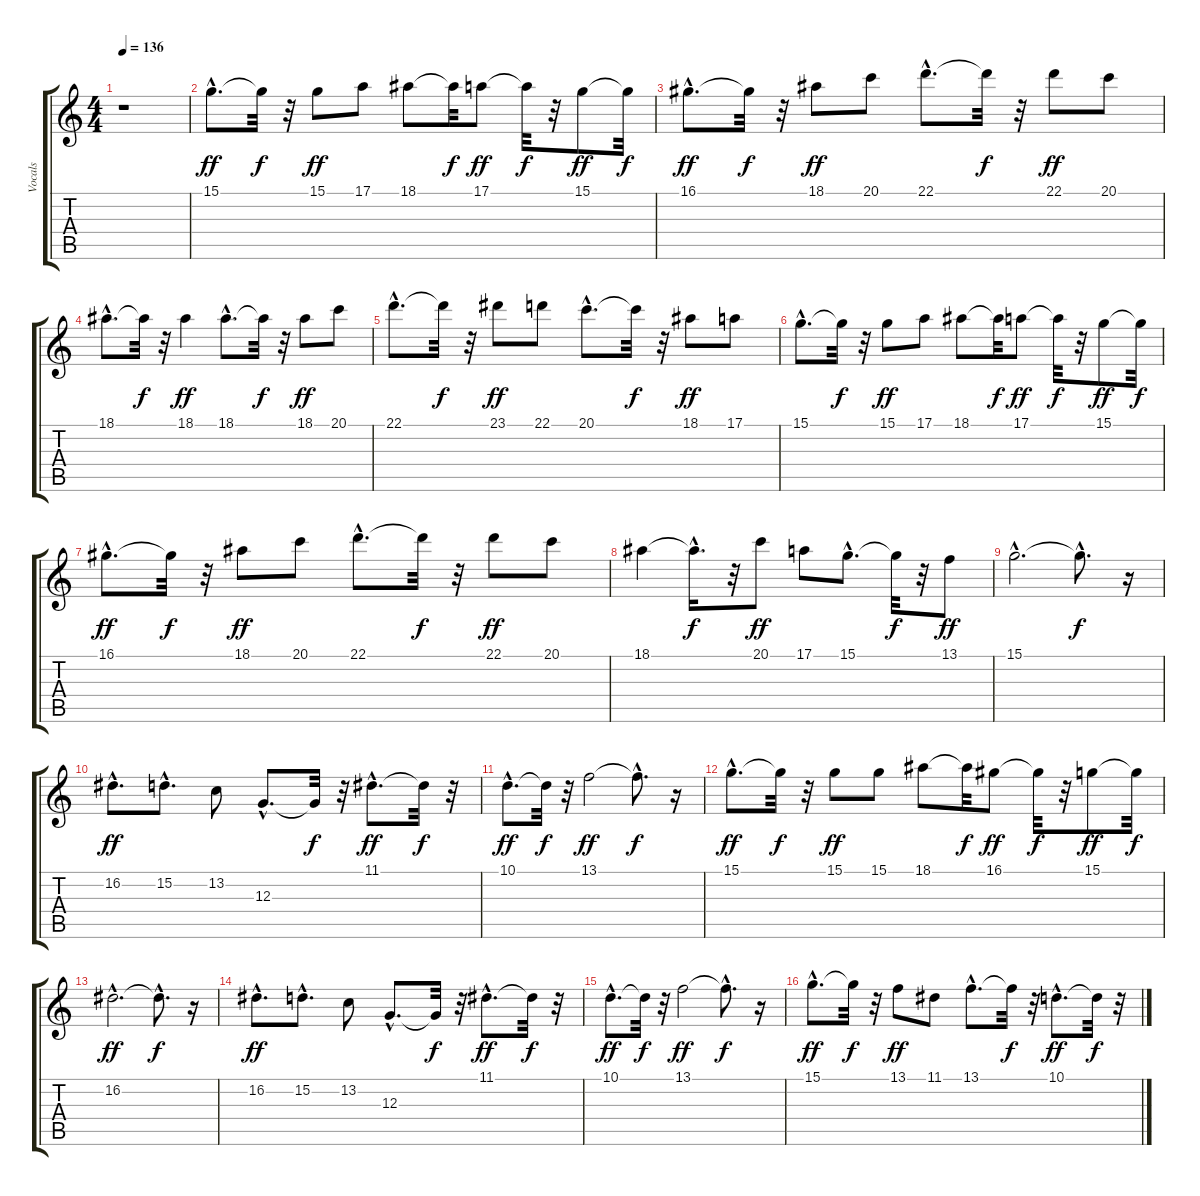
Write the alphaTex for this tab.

\track ("Vocals" "Vocals") {instrument synthbrass2}
\staff {score tabs}
\tuning (E4 B3 G3 D3 A2 E2) {hide}
\ts (4 4)
\tempo 136
\clef g2
\ks c
r.1{dy f} |
15.1{hac}.8{d dy ff} 15.1{t}.32{dy f} r.32 15.1.8{dy ff} 17.1.8 18.1.8 18.1{t}.32{dy f} 17.1.8{dy ff} 17.1{t}.32{dy f} r.32 15.1.8{dy ff} 15.1{t}.32{dy f} |
16.1{hac}.8{d dy ff} 16.1{t}.32{dy f} r.32 18.1.8{dy ff} 20.1.8 22.1{hac}.8{d} 22.1{t}.32{dy f} r.32 22.1.8{dy ff} 20.1.8 |
18.1{hac}.8{d} 18.1{t}.32{dy f} r.32 18.1.4{dy ff} 18.1{hac}.8{d} 18.1{t}.32{dy f} r.32 18.1.8{dy ff} 20.1.8 |
22.1{hac}.8{d} 22.1{t}.32{dy f} r.32 23.1.8{dy ff} 22.1.8 20.1{hac}.8{d} 20.1{t}.32{dy f} r.32 18.1.8{dy ff} 17.1.8 |
15.1{hac}.8{d} 15.1{t}.32{dy f} r.32 15.1.8{dy ff} 17.1.8 18.1.8 18.1{t}.32{dy f} 17.1.8{dy ff} 17.1{t}.32{dy f} r.32 15.1.8{dy ff} 15.1{t}.32{dy f} |
16.1{hac}.8{d dy ff} 16.1{t}.32{dy f} r.32 18.1.8{dy ff} 20.1.8 22.1{hac}.8{d} 22.1{t}.32{dy f} r.32 22.1.8{dy ff} 20.1.8 |
18.1.4 18.1{hac t}.16{d dy f} r.32 20.1.8{dy ff} 17.1.8 15.1{hac}.8{d} 15.1{t}.32{dy f} r.32 13.1.8{dy ff} |
15.1{hac}.2{d} 15.1{hac t}.8{d dy f} r.16 |
16.2{hac}.8{d dy ff} 15.2{hac}.8{d} 13.2.8 12.3{hac}.8{d} 12.3{t}.32{dy f} r.32 11.1{hac}.8{d dy ff} 11.1{t}.32{dy f} r.32 |
10.1{hac}.8{d dy ff} 10.1{t}.32{dy f} r.32 13.1.2{dy ff} 13.1{hac t}.8{d dy f} r.16 |
15.1{hac}.8{d dy ff} 15.1{t}.32{dy f} r.32 15.1.8{dy ff} 15.1.8 18.1.8 18.1{t}.32{dy f} 16.1.8{dy ff} 16.1{t}.32{dy f} r.32 15.1.8{dy ff} 15.1{t}.32{dy f} |
16.2{hac}.2{d dy ff} 16.2{hac t}.8{d dy f} r.16 |
16.2{hac}.8{d dy ff} 15.2{hac}.8{d} 13.2.8 12.3{hac}.8{d} 12.3{t}.32{dy f} r.32 11.1{hac}.8{d dy ff} 11.1{t}.32{dy f} r.32 |
10.1{hac}.8{d dy ff} 10.1{t}.32{dy f} r.32 13.1.2{dy ff} 13.1{hac t}.8{d dy f} r.16 |
15.1{hac}.8{d dy ff} 15.1{t}.32{dy f} r.32 13.1.8{dy ff} 11.1.8 13.1{hac}.8{d} 13.1{t}.32{dy f} r.32 10.1{hac}.8{d dy ff} 10.1{t}.32{dy f} r.32
